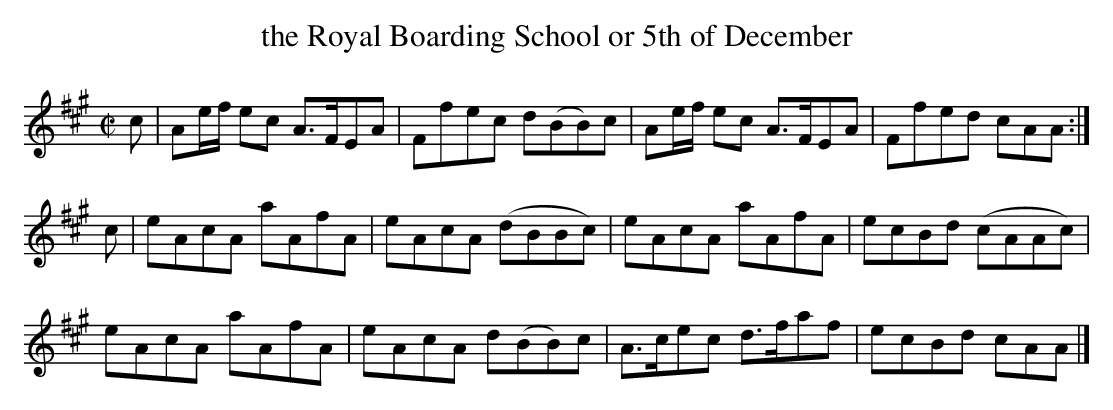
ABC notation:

X:1
T:the Royal Boarding School or 5th of December
M:C|
K:A major
c|\
Ae/f/ ec A>FEA| Ffec d(BB)c| Ae/f/ ec A>FEA| Ffed cAA:|
c|\
eAcA aAfA| eAcA (dBBc)| eAcA aAfA| ecBd (cAAc)|
eAcA aAfA| eAcA d(BB)c| A>cec d>faf| ecBd cAA|]
